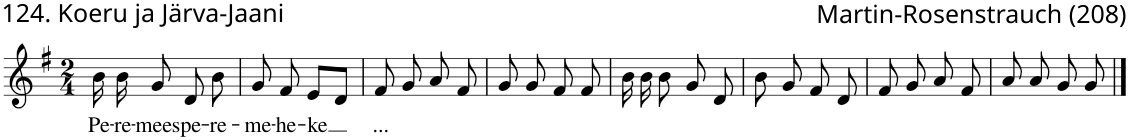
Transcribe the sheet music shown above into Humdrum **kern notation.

**kern	**text
*part1	*part1
*staff1	*staff1
*I"Voice	*
*clefG2	*
*k[f#]	*
*M2/4	*
=1	=1
!	!LO:LY:b
16b\	Pe-
!	!LO:LY:b
16b\	-re-
!	!LO:LY:b
8g/	-mees
!	!LO:LY:b
8d/	pe-
!	!LO:LY:b
8b\	-re-
=2	=2
!	!LO:LY:b
8g/	-me-
!	!LO:LY:b
8f#/	-he-
!	!LO:LY:b
8e/L	-ke
8d/J	.
=3	=3
!	!LO:LY:b
8f#/	...
8g/	.
8a/	.
8f#/	.
=4	=4
8g/	.
8g/	.
8f#/	.
8f#/	.
=5	=5
16b\	.
16b\	.
8b\	.
8g/	.
8d/	.
=6	=6
8b\	.
8g/	.
8f#/	.
8d/	.
=7	=7
8f#/	.
8g/	.
8a/	.
8f#/	.
=8	=8
8a/	.
8a/	.
8g/	.
8g/	.
==	==
*-	*-
